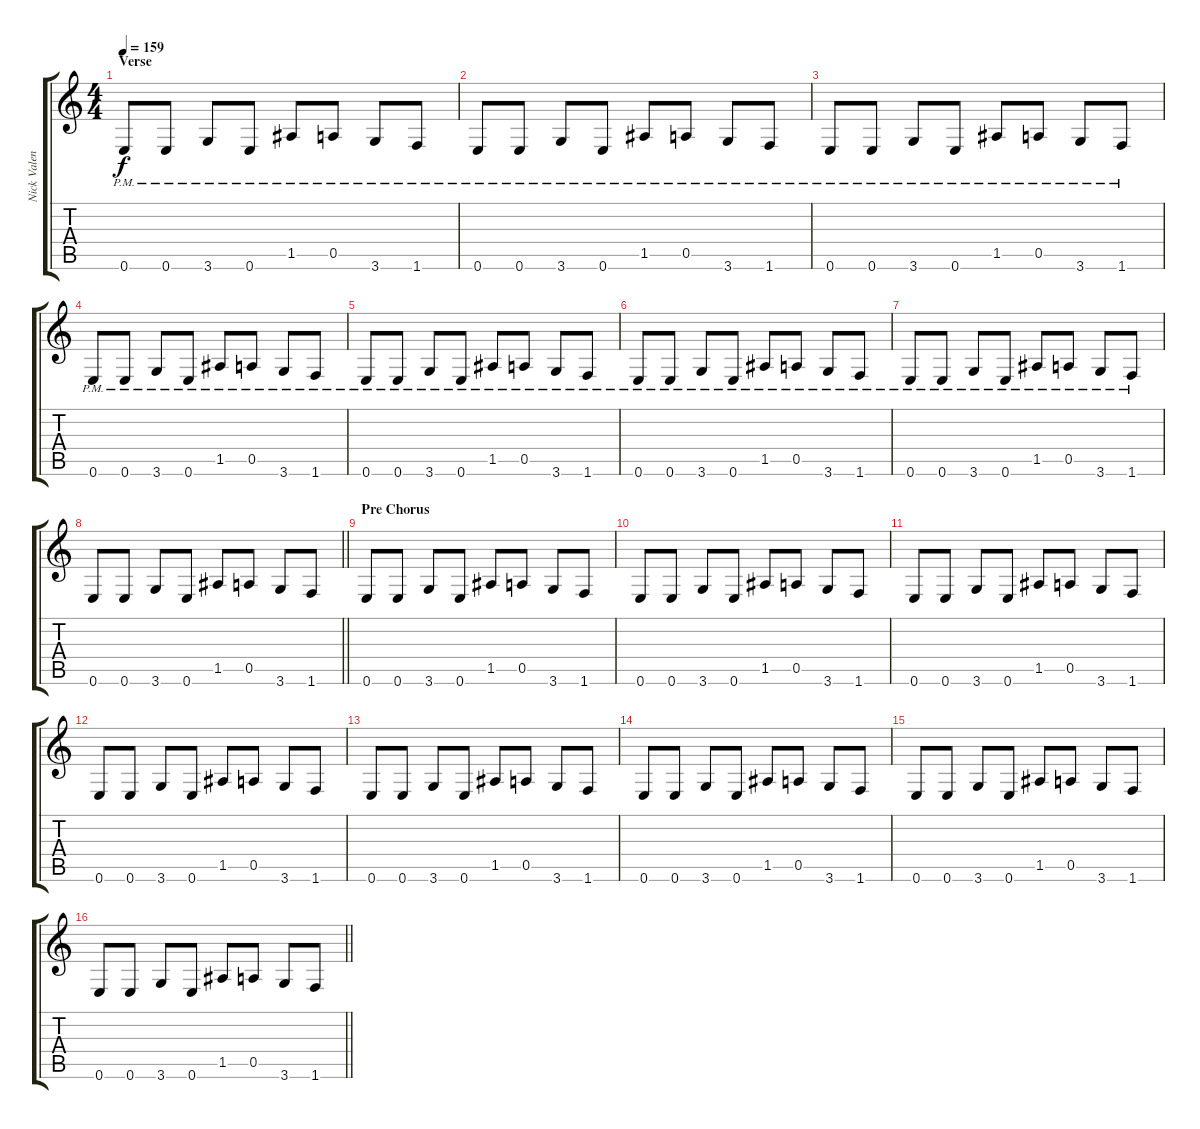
\track ("Nick Valensi" "Nick Valen") {instrument distortionguitar}
\staff {score tabs}
\tuning (E4 B3 G3 D3 A2 E2) {hide}
\ts (4 4)
\section ("" "Verse")
\tempo 159
\clef g2
\ks c
0.6{pm}.8{dy f} 0.6{pm}.8 3.6{pm}.8 0.6{pm}.8 1.5{pm}.8 0.5{pm}.8 3.6{pm}.8 1.6{pm}.8 |
0.6{pm}.8 0.6{pm}.8 3.6{pm}.8 0.6{pm}.8 1.5{pm}.8 0.5{pm}.8 3.6{pm}.8 1.6{pm}.8 |
0.6{pm}.8 0.6{pm}.8 3.6{pm}.8 0.6{pm}.8 1.5{pm}.8 0.5{pm}.8 3.6{pm}.8 1.6{pm}.8 |
0.6{pm}.8 0.6{pm}.8 3.6{pm}.8 0.6{pm}.8 1.5{pm}.8 0.5{pm}.8 3.6{pm}.8 1.6{pm}.8 |
0.6{pm}.8 0.6{pm}.8 3.6{pm}.8 0.6{pm}.8 1.5{pm}.8 0.5{pm}.8 3.6{pm}.8 1.6{pm}.8 |
0.6{pm}.8 0.6{pm}.8 3.6{pm}.8 0.6{pm}.8 1.5{pm}.8 0.5{pm}.8 3.6{pm}.8 1.6{pm}.8 |
0.6{pm}.8 0.6{pm}.8 3.6{pm}.8 0.6{pm}.8 1.5{pm}.8 0.5{pm}.8 3.6{pm}.8 1.6{pm}.8 |
\barLineRight lightlight
0.6.8 0.6.8 3.6.8 0.6.8 1.5.8 0.5.8 3.6.8 1.6.8 |
\section ("" "Pre Chorus")
0.6.8 0.6.8 3.6.8 0.6.8 1.5.8 0.5.8 3.6.8 1.6.8 |
0.6.8 0.6.8 3.6.8 0.6.8 1.5.8 0.5.8 3.6.8 1.6.8 |
0.6.8 0.6.8 3.6.8 0.6.8 1.5.8 0.5.8 3.6.8 1.6.8 |
0.6.8 0.6.8 3.6.8 0.6.8 1.5.8 0.5.8 3.6.8 1.6.8 |
0.6.8 0.6.8 3.6.8 0.6.8 1.5.8 0.5.8 3.6.8 1.6.8 |
0.6.8 0.6.8 3.6.8 0.6.8 1.5.8 0.5.8 3.6.8 1.6.8 |
0.6.8 0.6.8 3.6.8 0.6.8 1.5.8 0.5.8 3.6.8 1.6.8 |
\barLineRight lightlight
0.6.8 0.6.8 3.6.8 0.6.8 1.5.8 0.5.8 3.6.8 1.6.8
